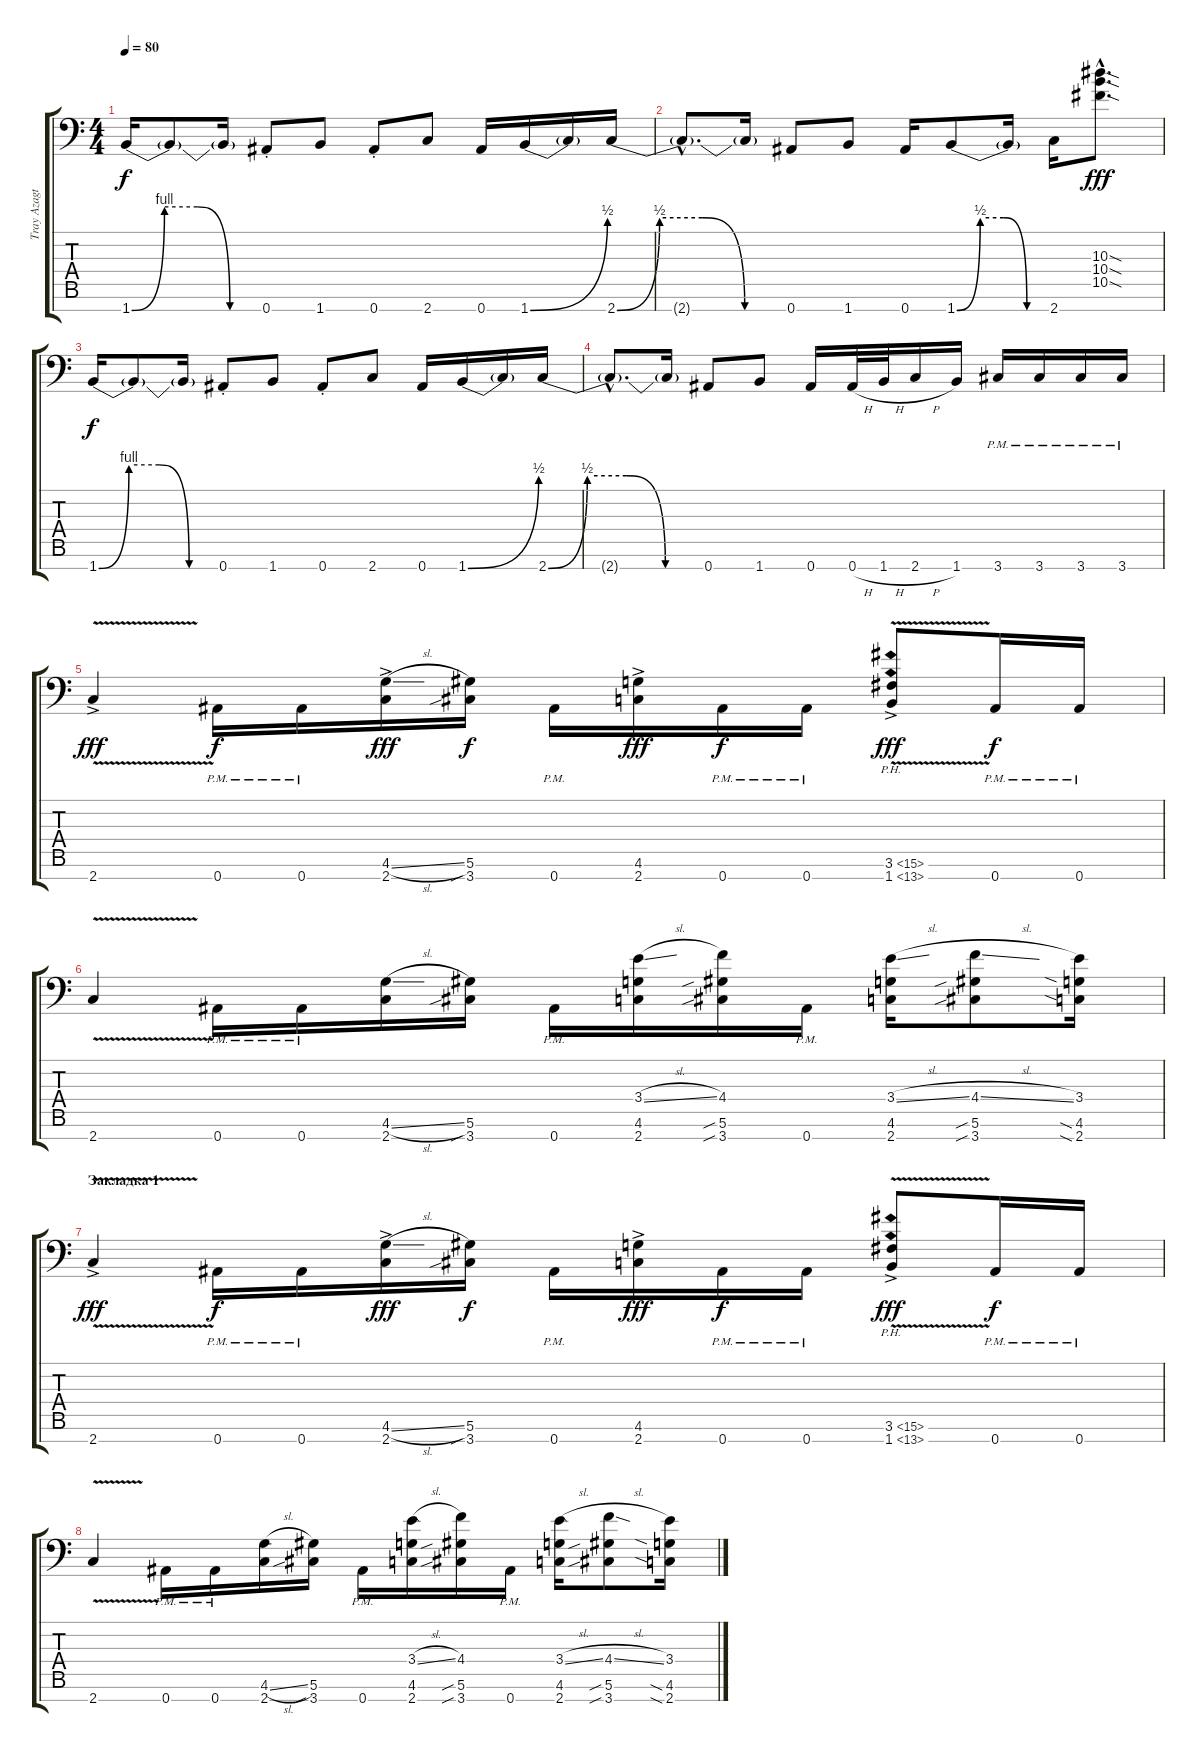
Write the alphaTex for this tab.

\track ("Tray Azagtot" "Tray Azagt") {instrument distortionguitar}
\staff {score tabs}
\tuning (Eb4 Bb3 F3 Db3 Ab2 Eb2 Bb1) {hide}
\ts (4 4)
\tempo 80
\clef f4
\ks c
1.7{be (custom 0 0 15 4 30 4 45 0 60 0)}.16{dy f} 1.7{t}.8 1.7{t}.16 0.7{st}.8 1.7.8 0.7{st}.8 2.7.8 0.7.16 1.7{be (bend 0 0 60 2)}.16 1.7{t}.16 2.7{be (custom 0 0 15 2 30 2 45 0 60 0)}.16 |
2.7{hac t}.8{d} 2.7{t}.16 0.7.8 1.7.8 0.7.16 1.7{be (custom 0 0 15 2 30 2 45 0 60 0)}.8 1.7{t}.16 2.7.16 (10.3{sod hac} 10.4{sod hac} 10.5{sod hac}).8{d dy fff} |
1.7{be (custom 0 0 15 4 30 4 45 0 60 0)}.16{dy f} 1.7{t}.8 1.7{t}.16 0.7{st}.8 1.7.8 0.7{st}.8 2.7.8 0.7.16 1.7{be (bend 0 0 60 2)}.16 1.7{t}.16 2.7{be (custom 0 0 15 2 30 2 45 0 60 0)}.16 |
2.7{hac t}.8{d} 2.7{t}.16 0.7.8 1.7.8 0.7.16 0.7{h}.32 1.7{h}.32 2.7{h}.16 1.7.16 3.7{pm}.16 3.7{pm}.16 3.7{pm}.16 3.7{pm}.16 |
2.7{v ac}.4{dy fff} 0.7{pm}.16{dy f} 0.7{pm}.16 (4.6{sl ac} 2.7{ac}).16{dy fff} (5.6 3.7{sib}).16{dy f} 0.7{pm}.16 (4.6{ac} 2.7{ac}).16{dy fff} 0.7{pm}.16{dy f} 0.7{pm}.16 (3.6{ph 12 v ac} 1.7{ph 12 ac}).8{dy fff} 0.7{pm}.16{dy f} 0.7{pm}.16 |
2.7{v}.4 0.7{pm}.16 0.7{pm}.16 (4.6{sl} 2.7).16 (5.6 3.7{sib}).16 0.7{pm}.16 (3.4{sl} 4.6 2.7).16 (4.4 5.6{sib} 3.7{sib}).16 0.7{pm}.16 (3.4{sl} 4.6 2.7).16 (4.4{sl} 5.6{sib} 3.7{sib}).8 (3.4 4.6{sia} 2.7{sia}).16 |
\section ("" "Закладка 1")
2.7{v ac}.4{dy fff} 0.7{pm}.16{dy f} 0.7{pm}.16 (4.6{sl ac} 2.7{ac}).16{dy fff} (5.6 3.7{sib}).16{dy f} 0.7{pm}.16 (4.6{ac} 2.7{ac}).16{dy fff} 0.7{pm}.16{dy f} 0.7{pm}.16 (3.6{ph 12 v ac} 1.7{ph 12 ac}).8{dy fff} 0.7{pm}.16{dy f} 0.7{pm}.16 |
2.7{v}.4 0.7{pm}.16 0.7{pm}.16 (4.6{sl} 2.7).16 (5.6 3.7{sib}).16 0.7{pm}.16 (3.4{sl} 4.6 2.7).16 (4.4 5.6{sib} 3.7{sib}).16 0.7{pm}.16 (3.4{sl} 4.6 2.7).16 (4.4{sl} 5.6{sib} 3.7{sib}).8 (3.4 4.6{sia} 2.7{sia}).16
